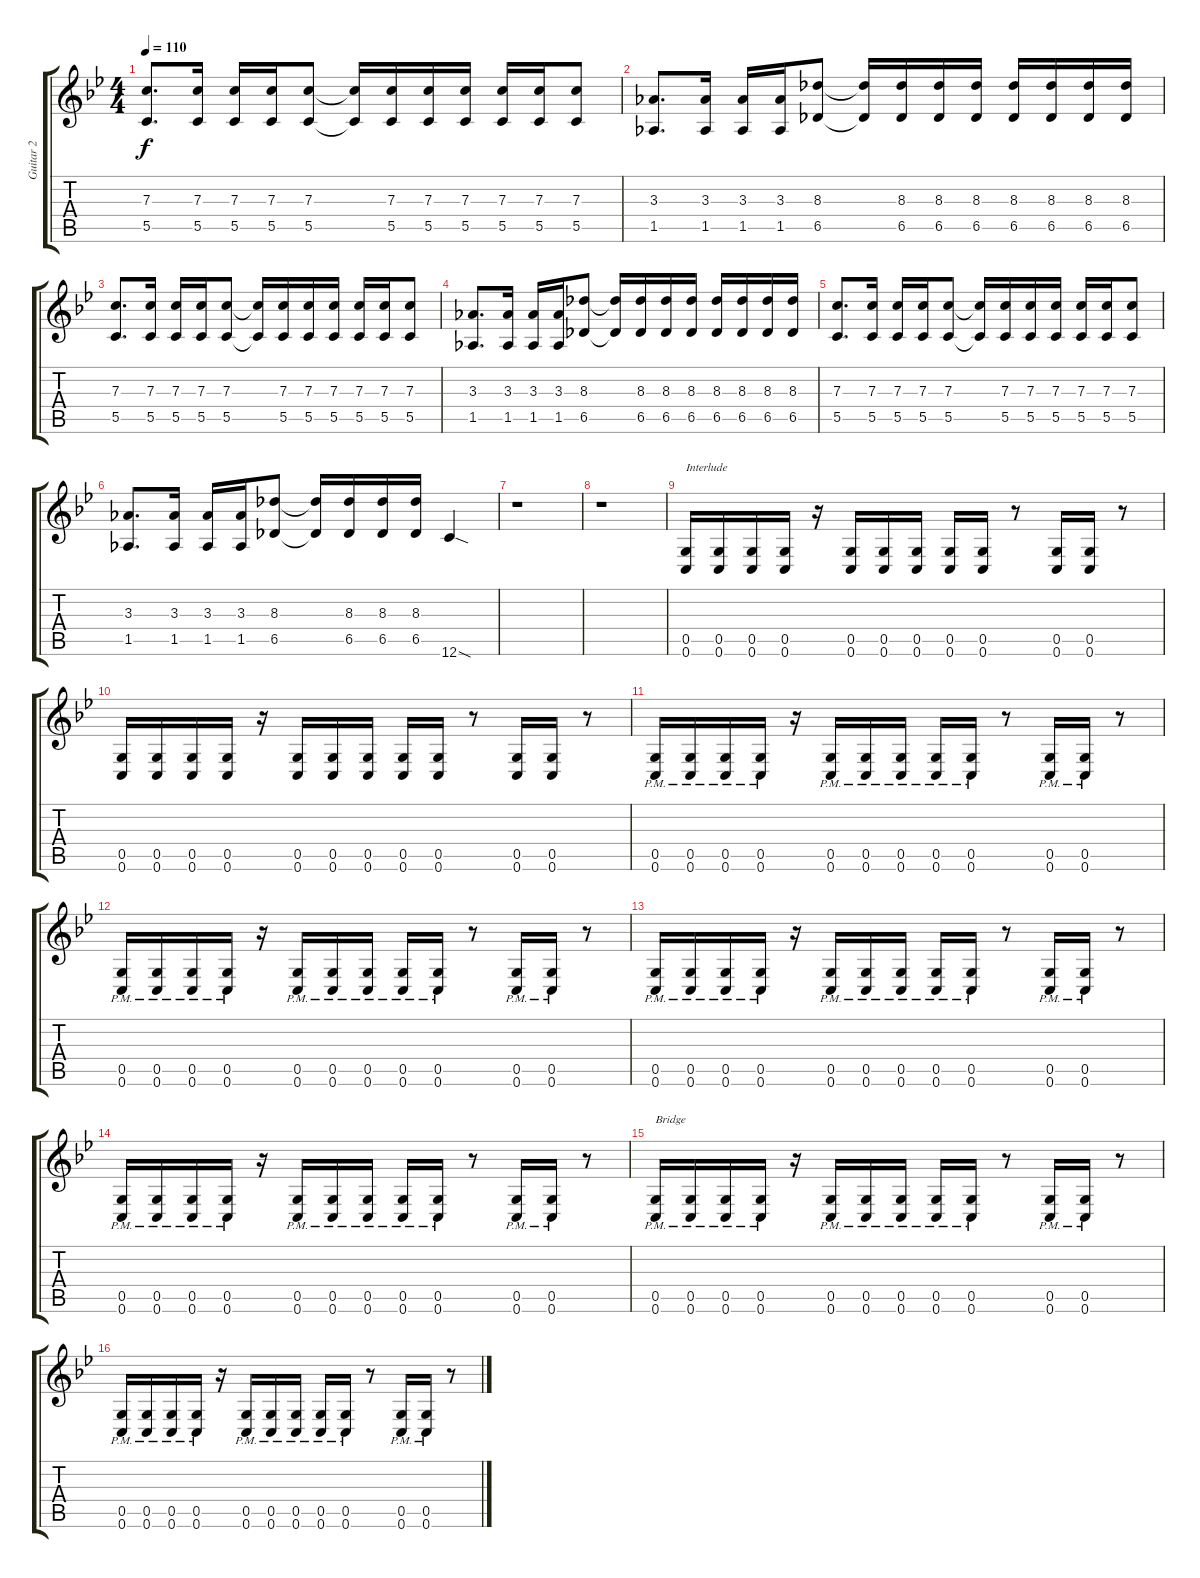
\track ("Guitar 2" "Guitar 2") {instrument distortionguitar}
\staff {score tabs}
\tuning (D4 A3 F3 C3 G2 C2) {hide}
\ts (4 4)
\tempo 110
\clef g2
\ks bb
(7.3 5.5).8{d dy f} (7.3 5.5).16 (7.3 5.5).16 (7.3 5.5).16 (7.3 5.5).8 (7.3{t} 5.5{t}).16 (7.3 5.5).16 (7.3 5.5).16 (7.3 5.5).16 (7.3 5.5).16 (7.3 5.5).16 (7.3 5.5).8 |
(3.3 1.5).8{d} (3.3 1.5).16 (3.3 1.5).16 (3.3 1.5).16 (8.3 6.5).8 (8.3{t} 6.5{t}).16 (8.3 6.5).16 (8.3 6.5).16 (8.3 6.5).16 (8.3 6.5).16 (8.3 6.5).16 (8.3 6.5).16 (8.3 6.5).16 |
(7.3 5.5).8{d} (7.3 5.5).16 (7.3 5.5).16 (7.3 5.5).16 (7.3 5.5).8 (7.3{t} 5.5{t}).16 (7.3 5.5).16 (7.3 5.5).16 (7.3 5.5).16 (7.3 5.5).16 (7.3 5.5).16 (7.3 5.5).8 |
(3.3 1.5).8{d} (3.3 1.5).16 (3.3 1.5).16 (3.3 1.5).16 (8.3 6.5).8 (8.3{t} 6.5{t}).16 (8.3 6.5).16 (8.3 6.5).16 (8.3 6.5).16 (8.3 6.5).16 (8.3 6.5).16 (8.3 6.5).16 (8.3 6.5).16 |
(7.3 5.5).8{d} (7.3 5.5).16 (7.3 5.5).16 (7.3 5.5).16 (7.3 5.5).8 (7.3{t} 5.5{t}).16 (7.3 5.5).16 (7.3 5.5).16 (7.3 5.5).16 (7.3 5.5).16 (7.3 5.5).16 (7.3 5.5).8 |
(3.3 1.5).8{d} (3.3 1.5).16 (3.3 1.5).16 (3.3 1.5).16 (8.3 6.5).8 (8.3{t} 6.5{t}).16 (8.3 6.5).16 (8.3 6.5).16 (8.3 6.5).16 12.6{sod}.4 |
r.1 |
r.1 |
(0.5 0.6).16{txt "Interlude"} (0.5 0.6).16 (0.5 0.6).16 (0.5 0.6).16 r.16 (0.5 0.6).16 (0.5 0.6).16 (0.5 0.6).16 (0.5 0.6).16 (0.5 0.6).16 r.8 (0.5 0.6).16 (0.5 0.6).16 r.8 |
(0.5 0.6).16 (0.5 0.6).16 (0.5 0.6).16 (0.5 0.6).16 r.16 (0.5 0.6).16 (0.5 0.6).16 (0.5 0.6).16 (0.5 0.6).16 (0.5 0.6).16 r.8 (0.5 0.6).16 (0.5 0.6).16 r.8 |
(0.5{pm} 0.6{pm}).16 (0.5{pm} 0.6{pm}).16 (0.5{pm} 0.6{pm}).16 (0.5{pm} 0.6{pm}).16 r.16 (0.5{pm} 0.6{pm}).16 (0.5{pm} 0.6{pm}).16 (0.5{pm} 0.6{pm}).16 (0.5{pm} 0.6{pm}).16 (0.5{pm} 0.6{pm}).16 r.8 (0.5{pm} 0.6{pm}).16 (0.5{pm} 0.6{pm}).16 r.8 |
(0.5{pm} 0.6{pm}).16 (0.5{pm} 0.6{pm}).16 (0.5{pm} 0.6{pm}).16 (0.5{pm} 0.6{pm}).16 r.16 (0.5{pm} 0.6{pm}).16 (0.5{pm} 0.6{pm}).16 (0.5{pm} 0.6{pm}).16 (0.5{pm} 0.6{pm}).16 (0.5{pm} 0.6{pm}).16 r.8 (0.5{pm} 0.6{pm}).16 (0.5{pm} 0.6{pm}).16 r.8 |
(0.5{pm} 0.6{pm}).16 (0.5{pm} 0.6{pm}).16 (0.5{pm} 0.6{pm}).16 (0.5{pm} 0.6{pm}).16 r.16 (0.5{pm} 0.6{pm}).16 (0.5{pm} 0.6{pm}).16 (0.5{pm} 0.6{pm}).16 (0.5{pm} 0.6{pm}).16 (0.5{pm} 0.6{pm}).16 r.8 (0.5{pm} 0.6{pm}).16 (0.5{pm} 0.6{pm}).16 r.8 |
(0.5{pm} 0.6{pm}).16 (0.5{pm} 0.6{pm}).16 (0.5{pm} 0.6{pm}).16 (0.5{pm} 0.6{pm}).16 r.16 (0.5{pm} 0.6{pm}).16 (0.5{pm} 0.6{pm}).16 (0.5{pm} 0.6{pm}).16 (0.5{pm} 0.6{pm}).16 (0.5{pm} 0.6{pm}).16 r.8 (0.5{pm} 0.6{pm}).16 (0.5{pm} 0.6{pm}).16 r.8 |
(0.5{pm} 0.6{pm}).16{txt "Bridge"} (0.5{pm} 0.6{pm}).16 (0.5{pm} 0.6{pm}).16 (0.5{pm} 0.6{pm}).16 r.16 (0.5{pm} 0.6{pm}).16 (0.5{pm} 0.6{pm}).16 (0.5{pm} 0.6{pm}).16 (0.5{pm} 0.6{pm}).16 (0.5{pm} 0.6{pm}).16 r.8 (0.5{pm} 0.6{pm}).16 (0.5{pm} 0.6{pm}).16 r.8 |
(0.5{pm} 0.6{pm}).16 (0.5{pm} 0.6{pm}).16 (0.5{pm} 0.6{pm}).16 (0.5{pm} 0.6{pm}).16 r.16 (0.5{pm} 0.6{pm}).16 (0.5{pm} 0.6{pm}).16 (0.5{pm} 0.6{pm}).16 (0.5{pm} 0.6{pm}).16 (0.5{pm} 0.6{pm}).16 r.8 (0.5{pm} 0.6{pm}).16 (0.5{pm} 0.6{pm}).16 r.8
